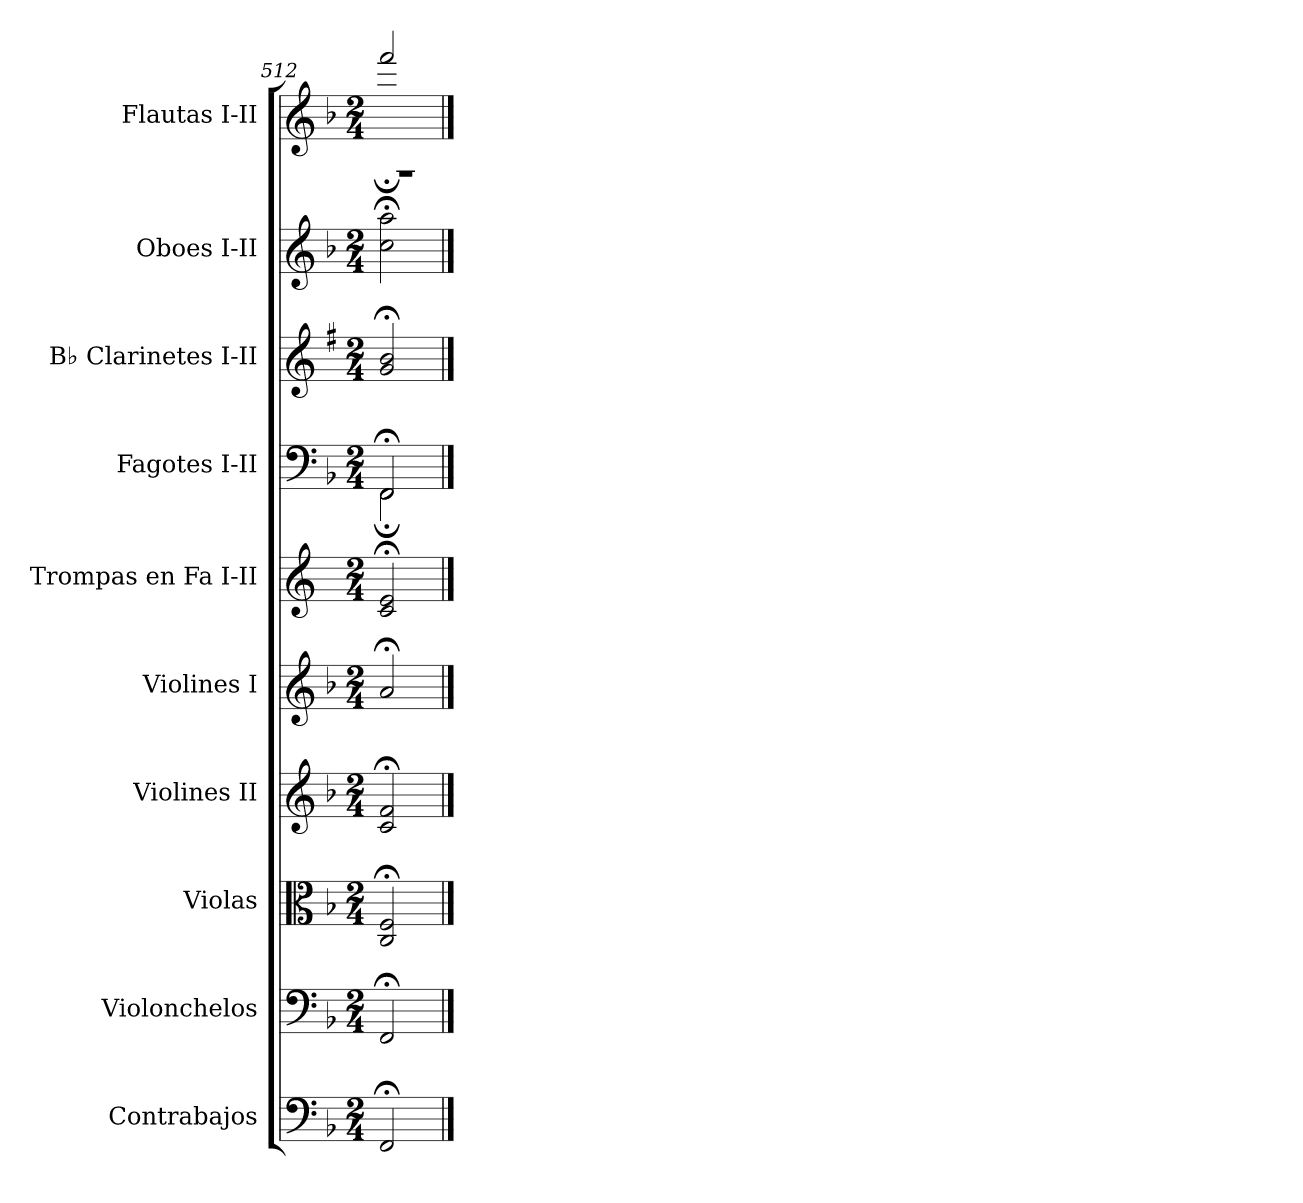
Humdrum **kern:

**kern	**kern	**kern	**kern	**kern	**kern	**kern	**kern	**kern	**kern
*part10	*part9	*part8	*part7	*part6	*part5	*part4	*part3	*part2	*part1
*staff10	*staff9	*staff8	*staff7	*staff6	*staff5	*staff4	*staff3	*staff2	*staff1
*I"Contrabajos	*I"Violonchelos	*I"Violas	*I"Violines II	*I"Violines I	*I"Trompas en Fa I-II	*I"Fagotes I-II	*I"B♭ Clarinetes I-II	*I"Oboes I-II	*I"Flautas I-II
*I'Cbs.	*I'Vcs.	*I'Vlas.	*I'Vls. II	*I'Vls. I	*I'Trmps. Fa I-II	*I'Fags.I-II	*I'B♭ Cls.I-II	*I'Obs.I-II	*I'Fls.I-II
*clefF4	*clefF4	*clefC3	*clefG2	*clefG2	*clefG2	*clefF4	*clefG2	*clefG2	*clefG2
*ITrd7c12	*	*	*	*	*ITrd4c7	*	*ITrd1c2	*	*
*k[b-]	*k[b-]	*k[b-]	*k[b-]	*k[b-]	*k[b-]	*k[b-]	*k[b-]	*k[b-]	*k[b-]
*M2/4	*M2/4	*M2/4	*M2/4	*M2/4	*M2/4	*M2/4	*M2/4	*M2/4	*M2/4
=512	=512	=512	=512	=512	=512	=512	=512	=512	=512
*	*	*	*	*	*	*^	*	*	*^
2FFF;</	2FF;</	2C/;< 2F/;<	2c/;< 2f/;<	2a;</	2F/;< 2A/;<	2FF;</	2FF;\	2f/;< 2a/;<	2cc\;< 2aa\;<	2rF	2fff;</
*	*	*	*	*	*	*v	*v	*	*	*v	*v
==	==	==	==	==	==	==	==	==	==
*-	*-	*-	*-	*-	*-	*-	*-	*-	*-
